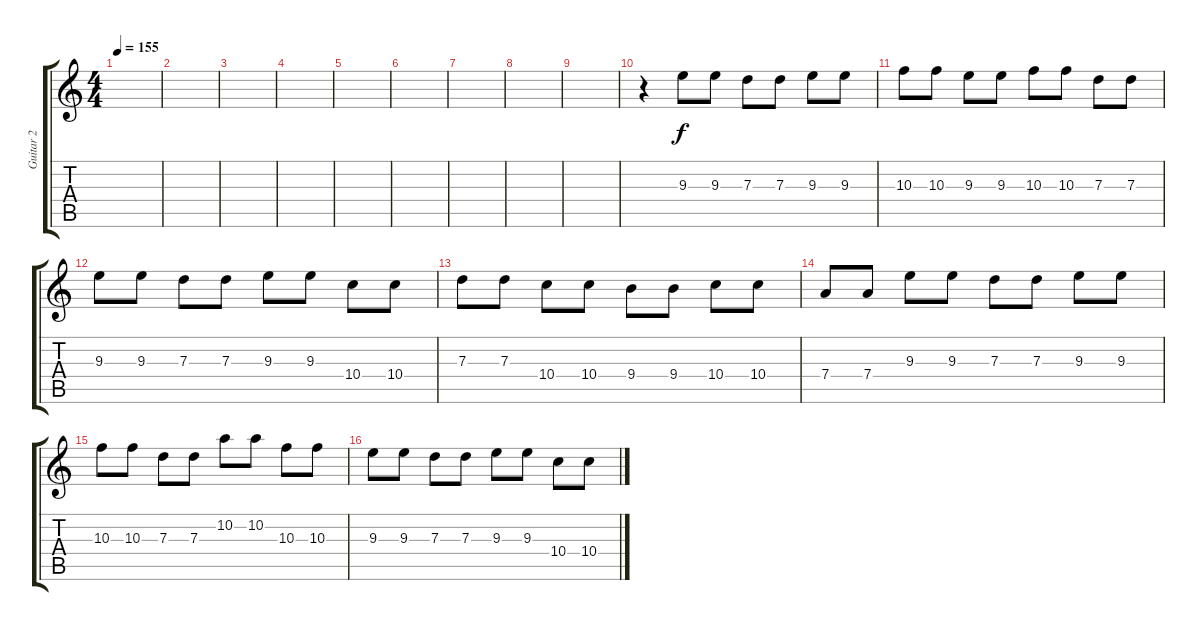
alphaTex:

\track ("Guitar 2" "Guitar 2") {instrument overdrivenguitar}
\staff {score tabs}
\tuning (E4 B3 G3 D3 A2 E2) {hide}
\ts (4 4)
\tempo 155
\clef g2
\ks c
|
|
|
|
|
|
|
|
|
r.4 9.3.8 9.3.8 7.3.8 7.3.8 9.3.8 9.3.8 |
10.3.8 10.3.8 9.3.8 9.3.8 10.3.8 10.3.8 7.3.8 7.3.8 |
9.3.8 9.3.8 7.3.8 7.3.8 9.3.8 9.3.8 10.4.8 10.4.8 |
7.3.8 7.3.8 10.4.8 10.4.8 9.4.8 9.4.8 10.4.8 10.4.8 |
7.4.8 7.4.8 9.3.8 9.3.8 7.3.8 7.3.8 9.3.8 9.3.8 |
10.3.8 10.3.8 7.3.8 7.3.8 10.2.8 10.2.8 10.3.8 10.3.8 |
9.3.8 9.3.8 7.3.8 7.3.8 9.3.8 9.3.8 10.4.8 10.4.8
